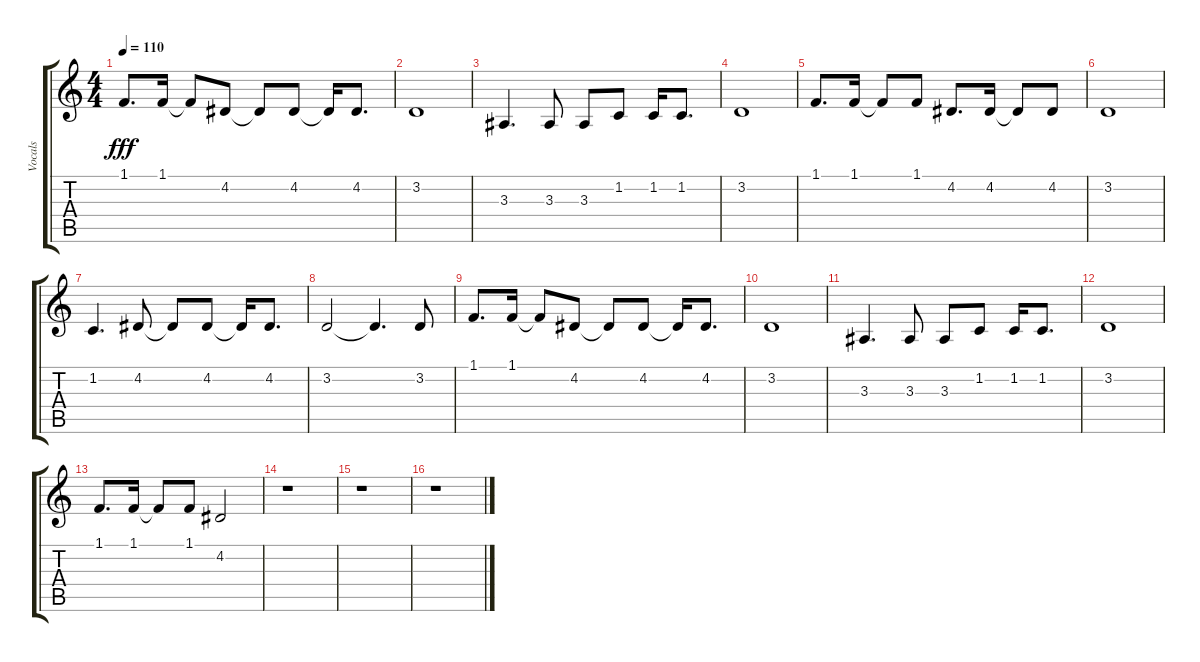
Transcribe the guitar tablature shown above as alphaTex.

\track ("Vocals" "Vocals") {instrument lead2sawtooth}
\staff {score tabs}
\tuning (E4 B3 G3 D3 A2 E2) {hide}
\ts (4 4)
\tempo 110
\clef g2
\ks c
1.1.8{d dy fff} 1.1.16 1.1{t}.8 4.2.8 4.2{t}.8 4.2.8 4.2{t}.16 4.2.8{d} |
3.2.1 |
3.3.4{d} 3.3.8 3.3.8 1.2.8 1.2.16 1.2.8{d} |
3.2.1 |
1.1.8{d} 1.1.16 1.1{t}.8 1.1.8 4.2.8{d} 4.2.16 4.2{t}.8 4.2.8 |
3.2.1 |
1.2.4{d} 4.2.8 4.2{t}.8 4.2.8 4.2{t}.16 4.2.8{d} |
3.2.2 3.2{t}.4{d} 3.2.8 |
1.1.8{d} 1.1.16 1.1{t}.8 4.2.8 4.2{t}.8 4.2.8 4.2{t}.16 4.2.8{d} |
3.2.1 |
3.3.4{d} 3.3.8 3.3.8 1.2.8 1.2.16 1.2.8{d} |
3.2.1 |
1.1.8{d} 1.1.16 1.1{t}.8 1.1.8 4.2.2 |
r.1 |
r.1 |
r.1
